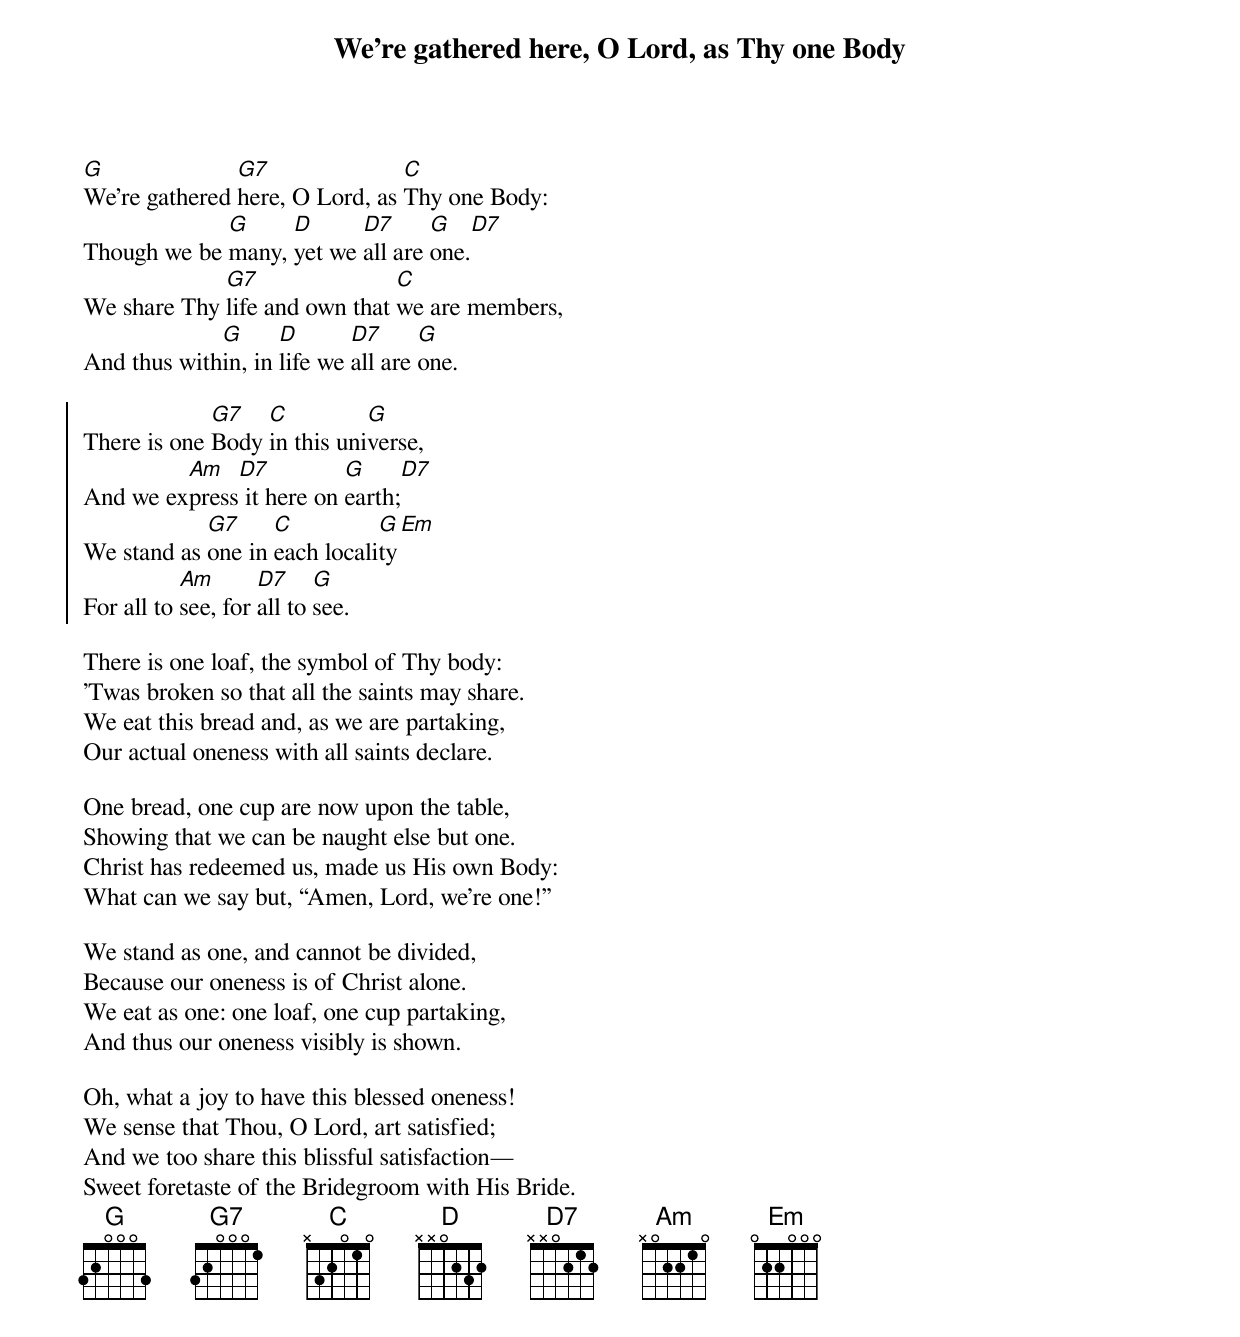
{title: We’re gathered here, O Lord, as Thy one Body}
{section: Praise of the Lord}
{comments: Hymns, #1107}

[G]We’re gathered [G7]here, O Lord, as [C]Thy one Body:
Though we be [G]many, [D]yet we [D7]all are [G]one.[D7]
We share Thy [G7]life and own that [C]we are members,
And thus with[G]in, in [D]life we [D7]all are [G]one.

{start_of_chorus}
There is one [G7]Body [C]in this uni[G]verse,
And we ex[Am]press[D7] it here on [G]earth;[D7]
We stand as [G7]one in [C]each locali[G]ty[Em]
For all to [Am]see, for [D7]all to [G]see.
{end_of_chorus}

There is one loaf, the symbol of Thy body:
’Twas broken so that all the saints may share.
We eat this bread and, as we are partaking,
Our actual oneness with all saints declare.

One bread, one cup are now upon the table,
Showing that we can be naught else but one.
Christ has redeemed us, made us His own Body:
What can we say but, “Amen, Lord, we’re one!”

We stand as one, and cannot be divided,
Because our oneness is of Christ alone.
We eat as one: one loaf, one cup partaking,
And thus our oneness visibly is shown.

Oh, what a joy to have this blessed oneness!
We sense that Thou, O Lord, art satisfied;
And we too share this blissful satisfaction—
Sweet foretaste of the Bridegroom with His Bride.
